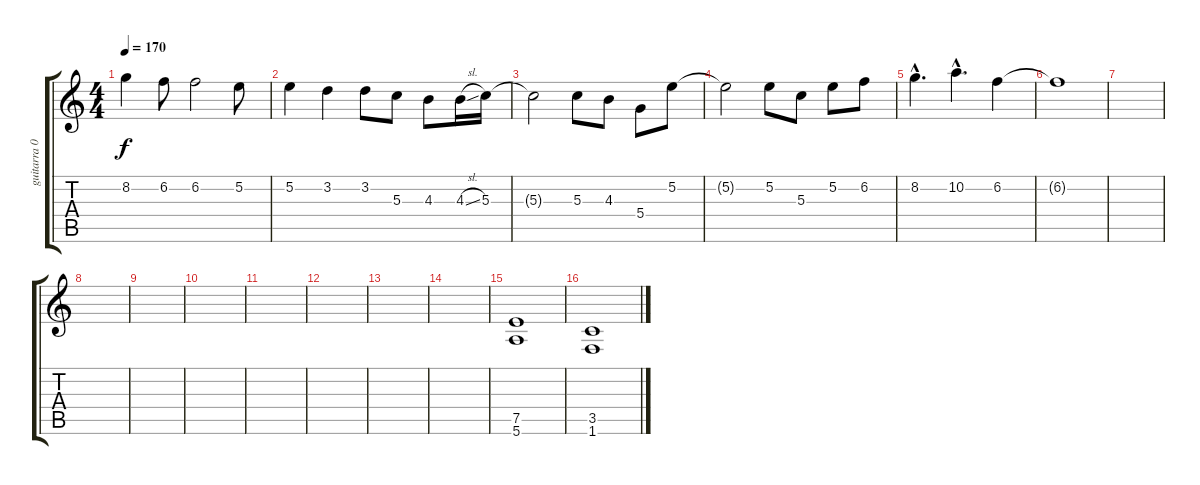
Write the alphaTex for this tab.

\track ("guitarra 02" "guitarra 0") {instrument distortionguitar}
\staff {score tabs}
\tuning (E4 B3 G3 D3 A2 E2) {hide}
\ts (4 4)
\tempo 170
\clef g2
\ks c
8.2.4{dy f} 6.2.8 6.2.2 5.2.8 |
5.2.4 3.2.4 3.2.8 5.3.8 4.3.8 4.3{sl}.16 5.3.16 |
5.3{t}.2 5.3.8 4.3.8 5.4.8 5.2.8 |
5.2{t}.2 5.2.8 5.3.8 5.2.8 6.2.8 |
8.2{hac}.4{d} 10.2{hac}.4{d} 6.2.4 |
6.2{t}.1 |
|
|
|
|
|
|
|
|
(7.5 5.6).1 |
(3.5 1.6).1
